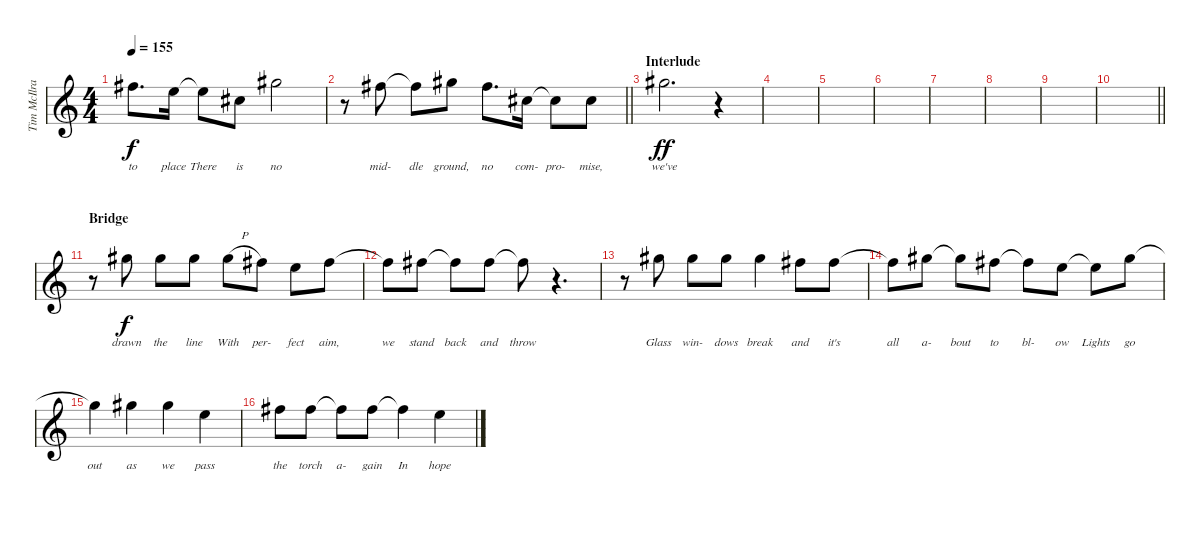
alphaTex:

\track ("Tim McIlrath - Vocals" "Tim McIlra") {instrument overdrivenguitar}
\staff {score}
\tuning (E4 B3 G3 D3 A2 E2) {hide}
\ts (4 4)
\tempo 155
\clef g2
\ks c
11.3.8{d lyrics (0 "to") lyrics (1 "") lyrics (2 "") lyrics (3 "") lyrics (4 "") dy f} 9.3.16{lyrics (0 "place") lyrics (1 "") lyrics (2 "") lyrics (3 "") lyrics (4 "")} 9.3{t}.8{lyrics (0 "There") lyrics (1 "") lyrics (2 "") lyrics (3 "") lyrics (4 "")} 6.3.8{lyrics (0 "is") lyrics (1 "") lyrics (2 "") lyrics (3 "") lyrics (4 "")} 13.3.2{lyrics (0 "no") lyrics (1 "") lyrics (2 "") lyrics (3 "") lyrics (4 "")} |
\barLineRight lightlight
r.8 11.3.8{lyrics (0 "mid-") lyrics (1 "") lyrics (2 "") lyrics (3 "") lyrics (4 "")} 11.3{t}.8{lyrics (0 "dle") lyrics (1 "") lyrics (2 "") lyrics (3 "") lyrics (4 "")} 13.3.8{lyrics (0 "ground,") lyrics (1 "") lyrics (2 "") lyrics (3 "") lyrics (4 "")} 11.3.8{d lyrics (0 "no") lyrics (1 "") lyrics (2 "") lyrics (3 "") lyrics (4 "")} 6.3.16{lyrics (0 "com-") lyrics (1 "") lyrics (2 "") lyrics (3 "") lyrics (4 "")} 6.3{t}.8{lyrics (0 "pro-") lyrics (1 "") lyrics (2 "") lyrics (3 "") lyrics (4 "")} 6.3.8{lyrics (0 "mise,") lyrics (1 "") lyrics (2 "") lyrics (3 "") lyrics (4 "")} |
\section ("" "Interlude")
13.3.2{d lyrics (0 "we've") lyrics (1 "") lyrics (2 "") lyrics (3 "") lyrics (4 "") dy ff} r.4 |
|
|
|
|
|
|
\barLineRight lightlight
|
\section ("" "Bridge")
r.8 13.3.8{lyrics (0 "drawn") lyrics (1 "") lyrics (2 "") lyrics (3 "") lyrics (4 "") dy f} 13.3.8{lyrics (0 "the") lyrics (1 "") lyrics (2 "") lyrics (3 "") lyrics (4 "")} 13.3.8{lyrics (0 "line") lyrics (1 "") lyrics (2 "") lyrics (3 "") lyrics (4 "")} 13.3{h}.8{lyrics (0 "With") lyrics (1 "") lyrics (2 "") lyrics (3 "") lyrics (4 "")} 11.3.8{lyrics (0 "per-") lyrics (1 "") lyrics (2 "") lyrics (3 "") lyrics (4 "")} 9.3.8{lyrics (0 "fect") lyrics (1 "") lyrics (2 "") lyrics (3 "") lyrics (4 "")} 11.3.8{lyrics (0 "aim,") lyrics (1 "") lyrics (2 "") lyrics (3 "") lyrics (4 "")} |
11.3{t}.8{lyrics (0 "we") lyrics (1 "") lyrics (2 "") lyrics (3 "") lyrics (4 "")} 11.3.8{lyrics (0 "stand") lyrics (1 "") lyrics (2 "") lyrics (3 "") lyrics (4 "")} 11.3{t}.8{lyrics (0 "back") lyrics (1 "") lyrics (2 "") lyrics (3 "") lyrics (4 "")} 11.3.8{lyrics (0 "and") lyrics (1 "") lyrics (2 "") lyrics (3 "") lyrics (4 "")} 11.3{t}.8{lyrics (0 "throw") lyrics (1 "") lyrics (2 "") lyrics (3 "") lyrics (4 "")} r.4{d} |
r.8 13.3.8{lyrics (0 "Glass") lyrics (1 "") lyrics (2 "") lyrics (3 "") lyrics (4 "")} 13.3.8{lyrics (0 "win-") lyrics (1 "") lyrics (2 "") lyrics (3 "") lyrics (4 "")} 13.3.8{lyrics (0 "dows") lyrics (1 "") lyrics (2 "") lyrics (3 "") lyrics (4 "")} 13.3.4{lyrics (0 "break") lyrics (1 "") lyrics (2 "") lyrics (3 "") lyrics (4 "")} 11.3.8{lyrics (0 "and") lyrics (1 "") lyrics (2 "") lyrics (3 "") lyrics (4 "")} 11.3.8{lyrics (0 "it's") lyrics (1 "") lyrics (2 "") lyrics (3 "") lyrics (4 "")} |
11.3{t}.8{lyrics (0 "all") lyrics (1 "") lyrics (2 "") lyrics (3 "") lyrics (4 "")} 13.3.8{lyrics (0 "a-") lyrics (1 "") lyrics (2 "") lyrics (3 "") lyrics (4 "")} 13.3{t}.8{lyrics (0 "bout") lyrics (1 "") lyrics (2 "") lyrics (3 "") lyrics (4 "")} 11.3.8{lyrics (0 "to") lyrics (1 "") lyrics (2 "") lyrics (3 "") lyrics (4 "")} 11.3{t}.8{lyrics (0 "bl-") lyrics (1 "") lyrics (2 "") lyrics (3 "") lyrics (4 "")} 9.3.8{lyrics (0 "ow") lyrics (1 "") lyrics (2 "") lyrics (3 "") lyrics (4 "")} 9.3{t}.8{lyrics (0 "Lights") lyrics (1 "") lyrics (2 "") lyrics (3 "") lyrics (4 "")} 13.3.8{lyrics (0 "go") lyrics (1 "") lyrics (2 "") lyrics (3 "") lyrics (4 "")} |
13.3{t}.4{lyrics (0 "out") lyrics (1 "") lyrics (2 "") lyrics (3 "") lyrics (4 "")} 13.3.4{lyrics (0 "as") lyrics (1 "") lyrics (2 "") lyrics (3 "") lyrics (4 "")} 13.3.4{lyrics (0 "we") lyrics (1 "") lyrics (2 "") lyrics (3 "") lyrics (4 "")} 9.3.4{lyrics (0 "pass") lyrics (1 "") lyrics (2 "") lyrics (3 "") lyrics (4 "")} |
11.3.8{lyrics (0 "the") lyrics (1 "") lyrics (2 "") lyrics (3 "") lyrics (4 "")} 11.3.8{lyrics (0 "torch") lyrics (1 "") lyrics (2 "") lyrics (3 "") lyrics (4 "")} 11.3{t}.8{lyrics (0 "a-") lyrics (1 "") lyrics (2 "") lyrics (3 "") lyrics (4 "")} 11.3.8{lyrics (0 "gain") lyrics (1 "") lyrics (2 "") lyrics (3 "") lyrics (4 "")} 11.3{t}.4{lyrics (0 "In") lyrics (1 "") lyrics (2 "") lyrics (3 "") lyrics (4 "")} 9.3.4{lyrics (0 "hope") lyrics (1 "") lyrics (2 "") lyrics (3 "") lyrics (4 "")}
